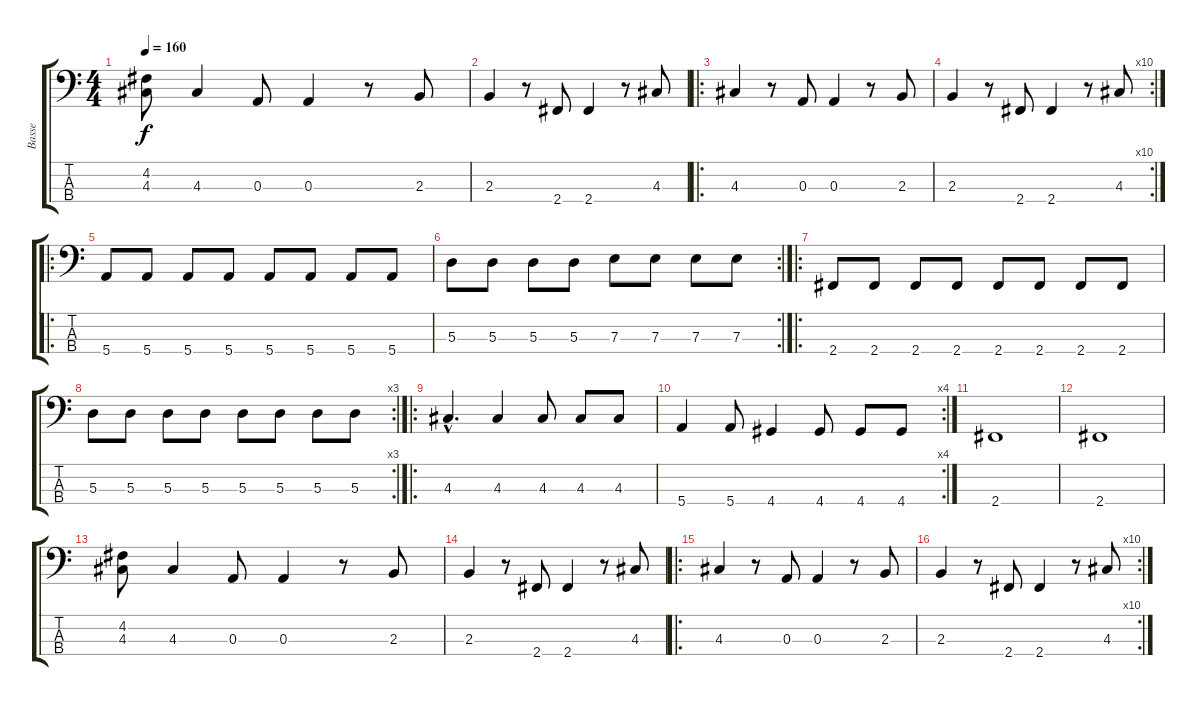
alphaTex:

\track ("Basse" "Basse") {instrument acousticbass}
\staff {score tabs}
\tuning (G2 D2 A1 E1) {hide}
\ts (4 4)
\tempo 160
\clef f4
\ks c
(4.2 4.3).8{dy f instrument acousticbass} 4.3.4 0.3.8 0.3.4 r.8 2.3.8 |
2.3.4 r.8 2.4.8 2.4.4 r.8 4.3.8 |
\ro
4.3.4 r.8 0.3.8 0.3.4 r.8 2.3.8 |
\rc 10
2.3.4 r.8 2.4.8 2.4.4 r.8 4.3.8 |
\ro
5.4.8 5.4.8 5.4.8 5.4.8 5.4.8 5.4.8 5.4.8 5.4.8 |
\rc 2
5.3.8 5.3.8 5.3.8 5.3.8 7.3.8 7.3.8 7.3.8 7.3.8 |
\ro
2.4.8 2.4.8 2.4.8 2.4.8 2.4.8 2.4.8 2.4.8 2.4.8 |
\rc 3
5.3.8 5.3.8 5.3.8 5.3.8 5.3.8 5.3.8 5.3.8 5.3.8 |
\ro
4.3{hac}.4{d} 4.3.4 4.3.8 4.3.8 4.3.8 |
\rc 4
5.4.4 5.4.8 4.4.4 4.4.8 4.4.8 4.4.8 |
2.4.1 |
2.4.1 |
(4.2 4.3).8 4.3.4 0.3.8 0.3.4 r.8 2.3.8 |
2.3.4 r.8 2.4.8 2.4.4 r.8 4.3.8 |
\ro
4.3.4 r.8 0.3.8 0.3.4 r.8 2.3.8 |
\rc 10
2.3.4 r.8 2.4.8 2.4.4 r.8 4.3.8
